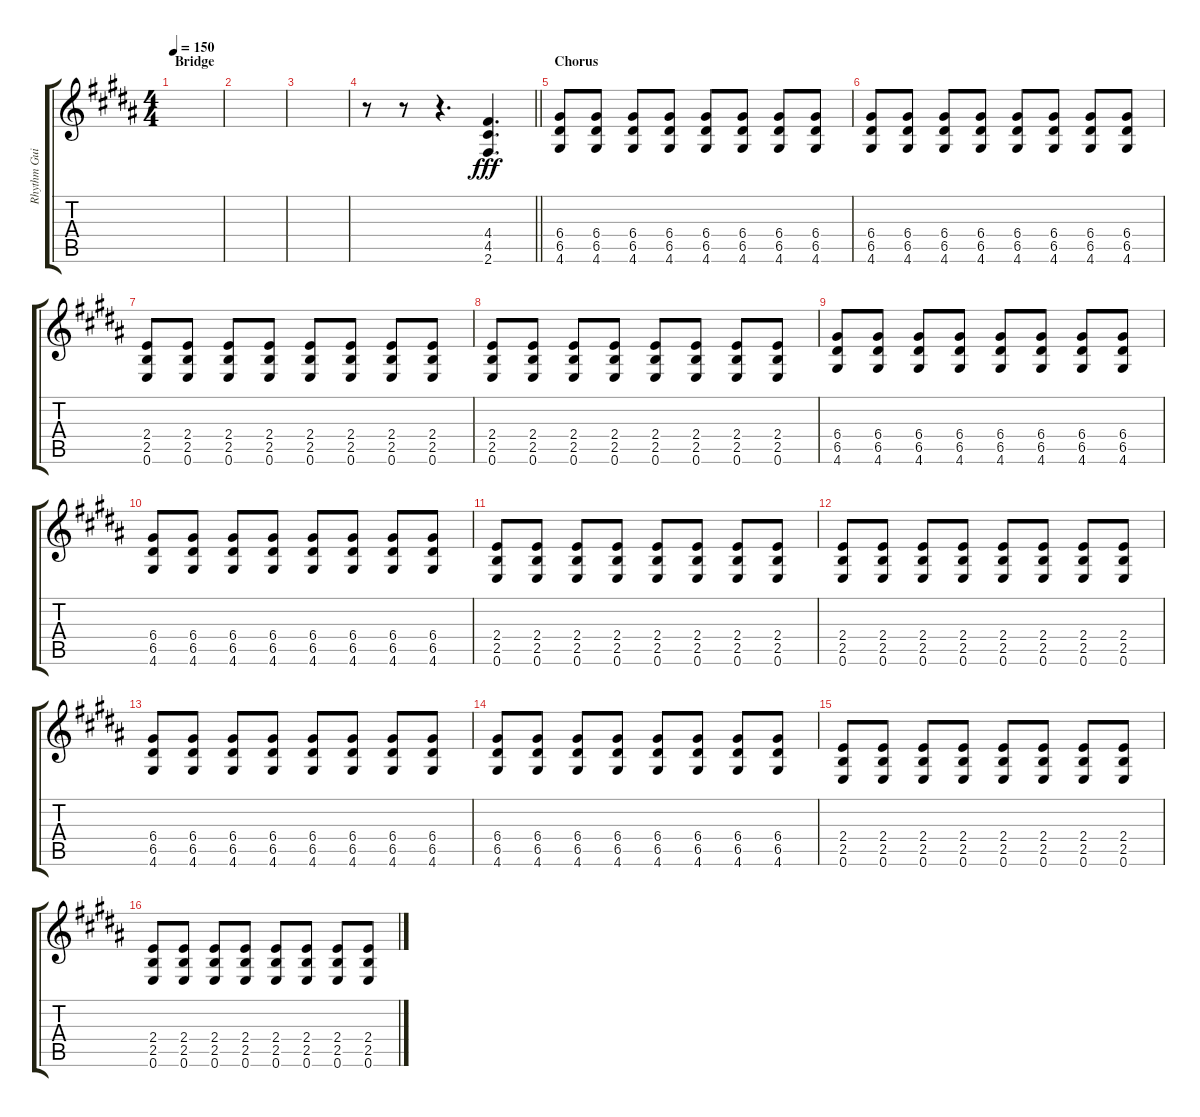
\track ("Rhythm Guitar" "Rhythm Gui") {instrument overdrivenguitar}
\staff {score tabs}
\tuning (E4 B3 G3 D3 A2 E2) {hide}
\ts (4 4)
\section ("" "Bridge")
\tempo 150
\clef g2
\ks b
|
|
|
\barLineRight lightlight
r.8 r.8 r.4{d} (4.4 4.5 2.6).4{d dy fff volume 16} |
\section ("" "Chorus")
(6.4 6.5 4.6).8 (6.4 6.5 4.6).8 (6.4 6.5 4.6).8 (6.4 6.5 4.6).8 (6.4 6.5 4.6).8 (6.4 6.5 4.6).8 (6.4 6.5 4.6).8 (6.4 6.5 4.6).8 |
(6.4 6.5 4.6).8 (6.4 6.5 4.6).8 (6.4 6.5 4.6).8 (6.4 6.5 4.6).8 (6.4 6.5 4.6).8 (6.4 6.5 4.6).8 (6.4 6.5 4.6).8 (6.4 6.5 4.6).8 |
(2.4 2.5 0.6).8 (2.4 2.5 0.6).8 (2.4 2.5 0.6).8 (2.4 2.5 0.6).8 (2.4 2.5 0.6).8 (2.4 2.5 0.6).8 (2.4 2.5 0.6).8 (2.4 2.5 0.6).8 |
(2.4 2.5 0.6).8 (2.4 2.5 0.6).8 (2.4 2.5 0.6).8 (2.4 2.5 0.6).8 (2.4 2.5 0.6).8 (2.4 2.5 0.6).8 (2.4 2.5 0.6).8 (2.4 2.5 0.6).8 |
(6.4 6.5 4.6).8 (6.4 6.5 4.6).8 (6.4 6.5 4.6).8 (6.4 6.5 4.6).8 (6.4 6.5 4.6).8 (6.4 6.5 4.6).8 (6.4 6.5 4.6).8 (6.4 6.5 4.6).8 |
(6.4 6.5 4.6).8 (6.4 6.5 4.6).8 (6.4 6.5 4.6).8 (6.4 6.5 4.6).8 (6.4 6.5 4.6).8 (6.4 6.5 4.6).8 (6.4 6.5 4.6).8 (6.4 6.5 4.6).8 |
(2.4 2.5 0.6).8 (2.4 2.5 0.6).8 (2.4 2.5 0.6).8 (2.4 2.5 0.6).8 (2.4 2.5 0.6).8 (2.4 2.5 0.6).8 (2.4 2.5 0.6).8 (2.4 2.5 0.6).8 |
(2.4 2.5 0.6).8 (2.4 2.5 0.6).8 (2.4 2.5 0.6).8 (2.4 2.5 0.6).8 (2.4 2.5 0.6).8 (2.4 2.5 0.6).8 (2.4 2.5 0.6).8 (2.4 2.5 0.6).8 |
(6.4 6.5 4.6).8 (6.4 6.5 4.6).8 (6.4 6.5 4.6).8 (6.4 6.5 4.6).8 (6.4 6.5 4.6).8 (6.4 6.5 4.6).8 (6.4 6.5 4.6).8 (6.4 6.5 4.6).8 |
(6.4 6.5 4.6).8 (6.4 6.5 4.6).8 (6.4 6.5 4.6).8 (6.4 6.5 4.6).8 (6.4 6.5 4.6).8 (6.4 6.5 4.6).8 (6.4 6.5 4.6).8 (6.4 6.5 4.6).8 |
(2.4 2.5 0.6).8 (2.4 2.5 0.6).8 (2.4 2.5 0.6).8 (2.4 2.5 0.6).8 (2.4 2.5 0.6).8 (2.4 2.5 0.6).8 (2.4 2.5 0.6).8 (2.4 2.5 0.6).8 |
(2.4 2.5 0.6).8 (2.4 2.5 0.6).8 (2.4 2.5 0.6).8 (2.4 2.5 0.6).8 (2.4 2.5 0.6).8 (2.4 2.5 0.6).8 (2.4 2.5 0.6).8 (2.4 2.5 0.6).8
